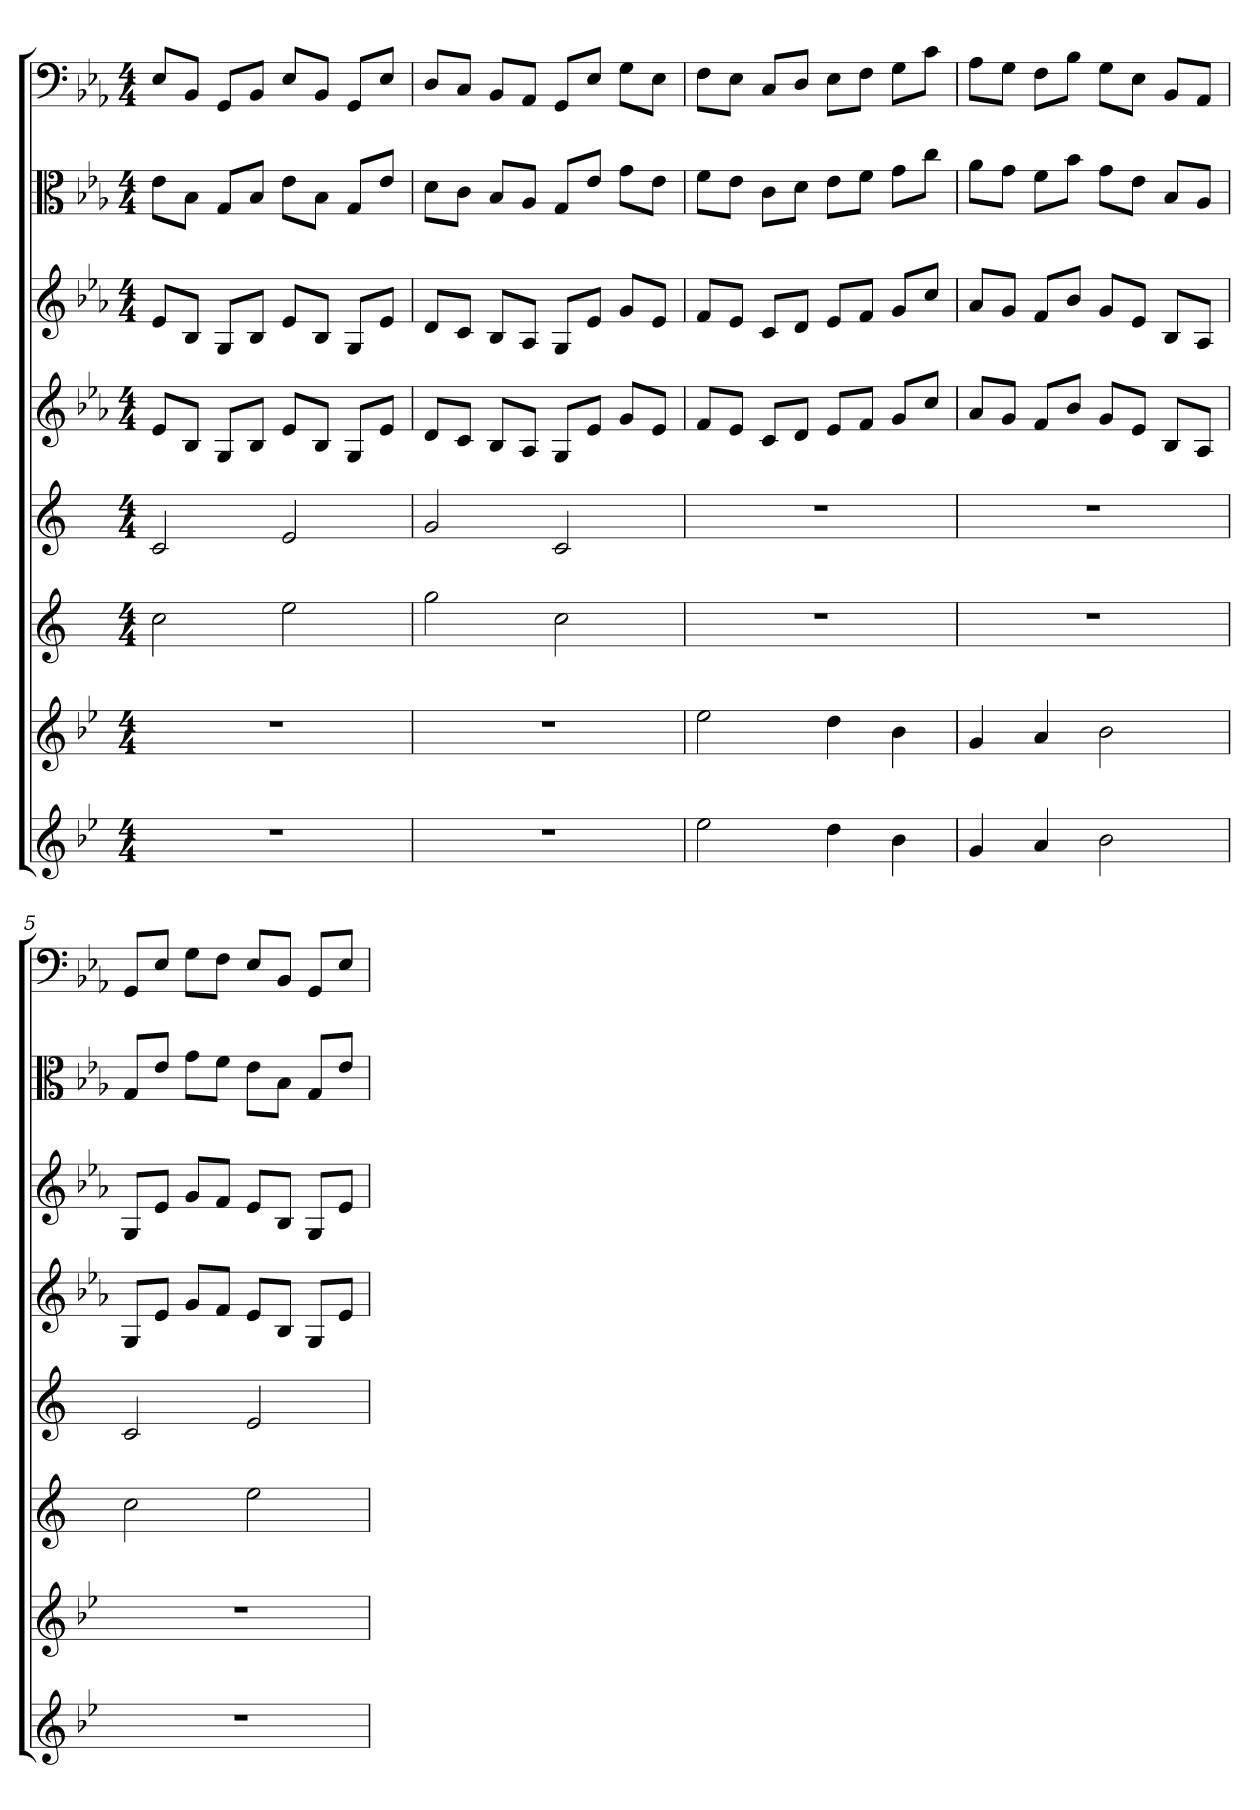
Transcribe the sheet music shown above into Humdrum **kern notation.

**kern	**kern	**kern	**kern	**kern	**kern	**kern	**kern
*part8	*part7	*part6	*part5	*part4	*part3	*part2	*part1
*staff8	*staff7	*staff6	*staff5	*staff4	*staff3	*staff2	*staff1
*	*	*	*	*	*	*clefC3	*clefF4
*k[b-e-]	*k[b-e-]	*k[]	*k[]	*k[b-e-a-]	*k[b-e-a-]	*k[b-e-a-]	*k[b-e-a-]
*M4/4	*M4/4	*M4/4	*M4/4	*M4/4	*M4/4	*M4/4	*M4/4
=1	=1	=1	=1	=1	=1	=1	=1
1r	1r	2cc	2c	8e-L	8e-L	8e-\L	8E-/L
.	.	.	.	8B-J	8B-J	8B-\J	8BB-/J
.	.	.	.	8GL	8GL	8G/L	8GG/L
.	.	.	.	8B-J	8B-J	8B-/J	8BB-/J
.	.	2ee	2e	8e-L	8e-L	8e-\L	8E-/L
.	.	.	.	8B-J	8B-J	8B-\J	8BB-/J
.	.	.	.	8GL	8GL	8G/L	8GG/L
.	.	.	.	8e-J	8e-J	8e-/J	8E-/J
=2	=2	=2	=2	=2	=2	=2	=2
1r	1r	2gg	2g	8dL	8dL	8d\L	8D/L
.	.	.	.	8cJ	8cJ	8c\J	8C/J
.	.	.	.	8B-L	8B-L	8B-/L	8BB-/L
.	.	.	.	8A-J	8A-J	8A-/J	8AA-/J
.	.	2cc	2c	8GL	8GL	8G/L	8GG/L
.	.	.	.	8e-J	8e-J	8e-/J	8E-/J
.	.	.	.	8gL	8gL	8g\L	8G\L
.	.	.	.	8e-J	8e-J	8e-\J	8E-\J
=3	=3	=3	=3	=3	=3	=3	=3
2ee-	2ee-	1r	1r	8fL	8fL	8f\L	8F\L
.	.	.	.	8e-J	8e-J	8e-\J	8E-\J
.	.	.	.	8cL	8cL	8c\L	8C/L
.	.	.	.	8dJ	8dJ	8d\J	8D/J
4dd	4dd	.	.	8e-L	8e-L	8e-\L	8E-\L
.	.	.	.	8fJ	8fJ	8f\J	8F\J
4b-	4b-	.	.	8gL	8gL	8g\L	8G\L
.	.	.	.	8ccJ	8ccJ	8cc\J	8c\J
=4	=4	=4	=4	=4	=4	=4	=4
4g	4g	1r	1r	8a-L	8a-L	8a-\L	8A-\L
.	.	.	.	8gJ	8gJ	8g\J	8G\J
4a	4a	.	.	8fL	8fL	8f\L	8F\L
.	.	.	.	8b-J	8b-J	8b-\J	8B-\J
2b-	2b-	.	.	8gL	8gL	8g\L	8G\L
.	.	.	.	8e-J	8e-J	8e-\J	8E-\J
.	.	.	.	8B-L	8B-L	8B-/L	8BB-/L
.	.	.	.	8A-J	8A-J	8A-/J	8AA-/J
=5	=5	=5	=5	=5	=5	=5	=5
1r	1r	2cc	2c	8GL	8GL	8G/L	8GG/L
.	.	.	.	8e-J	8e-J	8e-/J	8E-/J
.	.	.	.	8gL	8gL	8g\L	8G\L
.	.	.	.	8fJ	8fJ	8f\J	8F\J
.	.	2ee	2e	8e-L	8e-L	8e-\L	8E-/L
.	.	.	.	8B-J	8B-J	8B-\J	8BB-/J
.	.	.	.	8GL	8GL	8G/L	8GG/L
.	.	.	.	8e-J	8e-J	8e-/J	8E-/J
=	=	=	=	=	=	=	=
*-	*-	*-	*-	*-	*-	*-	*-
